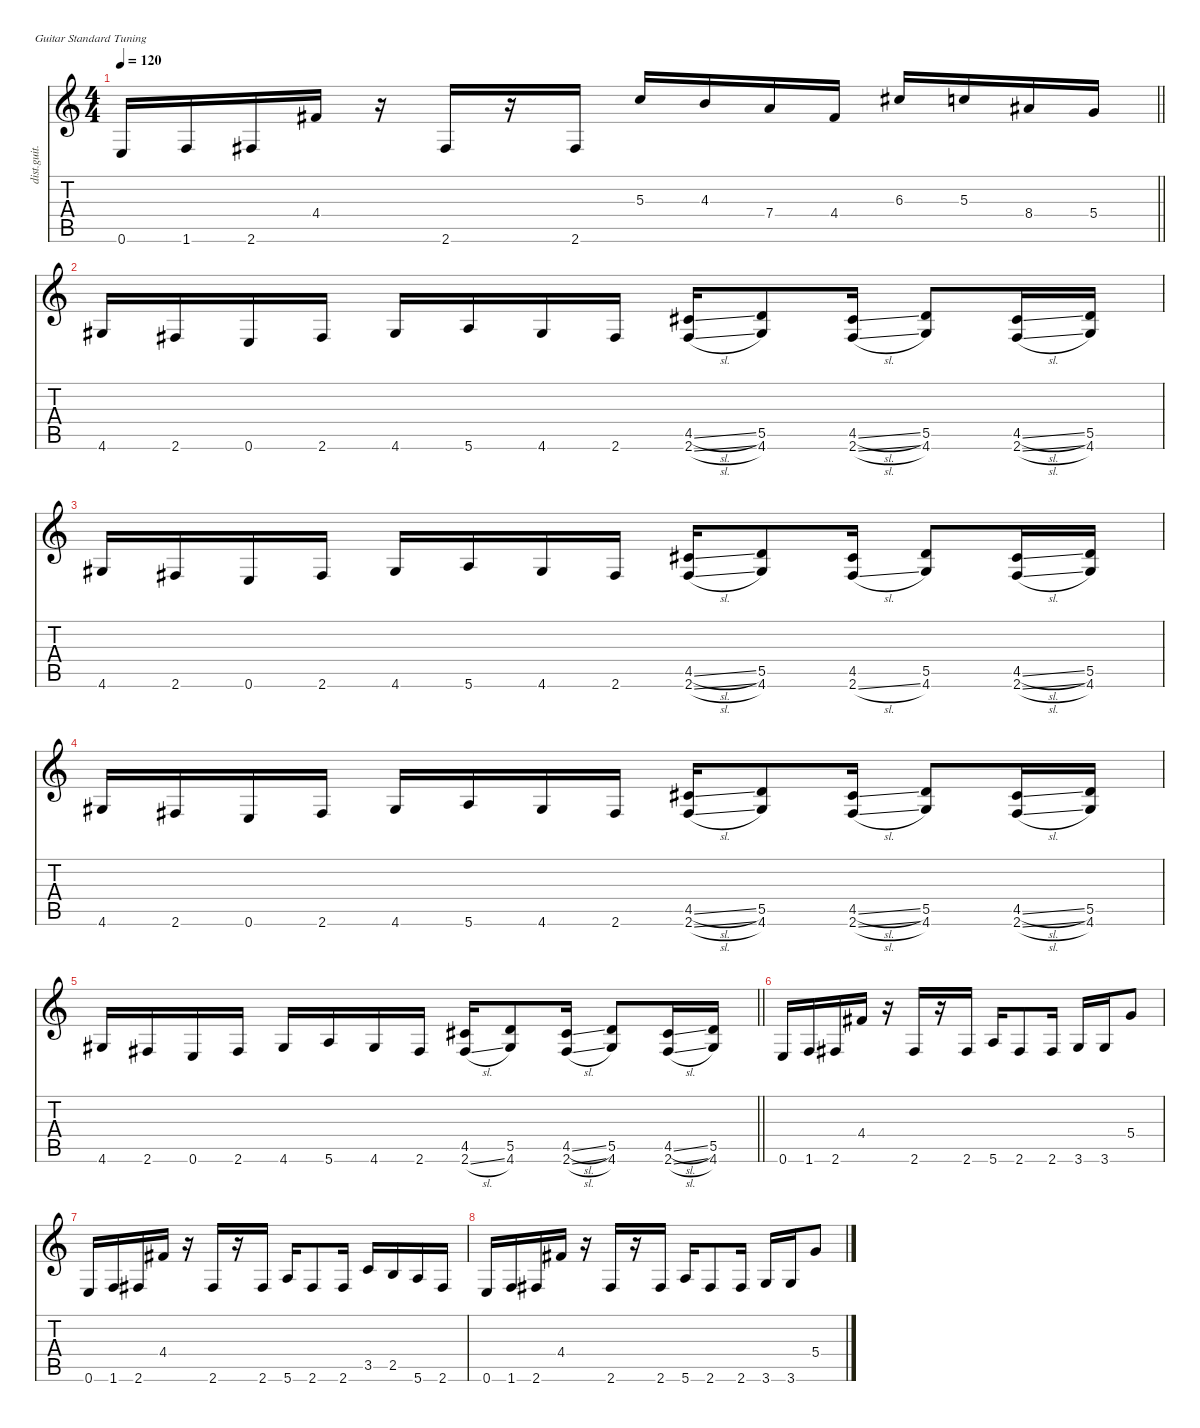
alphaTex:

\defaultSystemsLayout 4
\hideDynamics
\bracketExtendMode nobrackets
\otherSystemsTrackNameOrientation horizontal
\track ("Guitar 1" "dist.guit.") {defaultSystemsLayout 4 instrument distortionguitar}
\staff {score tabs}
\tuning (E4 B3 G3 D3 A2 E2)
\ts (4 4)
\tempo 120
\clef g2
\barLineRight lightlight
\ks c
0.6.16{dy f beam Up} 1.6.16{beam Up} 2.6{acc #}.16{beam Up} 4.4{acc #}.16{beam Up} r.16{beam Up} 2.6{acc #}.16{beam Up} r.16{beam Up} 2.6{acc #}.16{beam Up} 5.3.16{beam Up} 4.3.16{beam Up} 7.4.16{beam Up} 4.4{acc #}.16{beam Up} 6.3{acc #}.16{beam Up} 5.3.16{beam Up} 8.4{acc #}.16{beam Up} 5.4.16{beam Up} |
4.6{acc #}.16{beam Up} 2.6{acc #}.16{beam Up} 0.6.16{beam Up} 2.6{acc #}.16{beam Up} 4.6{acc #}.16{beam Up} 5.6.16{beam Up} 4.6{acc #}.16{beam Up} 2.6{acc #}.16{beam Up} (4.5{sl acc #} 2.6{sl acc #}).16{beam Up} (5.5 4.6{acc #}).8{beam Up} (4.5{sl acc #} 2.6{sl acc #}).16{beam Up} (5.5 4.6{acc #}).8{beam Up} (4.5{sl acc #} 2.6{sl acc #}).16{beam Up} (5.5 4.6{acc #}).16{beam Up} |
4.6{acc #}.16{beam Up} 2.6{acc #}.16{beam Up} 0.6.16{beam Up} 2.6{acc #}.16{beam Up} 4.6{acc #}.16{beam Up} 5.6.16{beam Up} 4.6{acc #}.16{beam Up} 2.6{acc #}.16{beam Up} (4.5{sl acc #} 2.6{sl acc #}).16{beam Up} (5.5 4.6{acc #}).8{beam Up} (4.5{acc #} 2.6{sl acc #}).16{beam Up} (5.5 4.6{acc #}).8{beam Up} (4.5{sl acc #} 2.6{sl acc #}).16{beam Up} (5.5 4.6{acc #}).16{beam Up} |
4.6{acc #}.16{beam Up} 2.6{acc #}.16{beam Up} 0.6.16{beam Up} 2.6{acc #}.16{beam Up} 4.6{acc #}.16{beam Up} 5.6.16{beam Up} 4.6{acc #}.16{beam Up} 2.6{acc #}.16{beam Up} (4.5{sl acc #} 2.6{sl acc #}).16{beam Up} (5.5 4.6{acc #}).8{beam Up} (4.5{sl acc #} 2.6{sl acc #}).16{beam Up} (5.5 4.6{acc #}).8{beam Up} (4.5{sl acc #} 2.6{sl acc #}).16{beam Up} (5.5 4.6{acc #}).16{beam Up} |
\barLineRight lightlight
4.6{acc #}.16{beam Up} 2.6{acc #}.16{beam Up} 0.6.16{beam Up} 2.6{acc #}.16{beam Up} 4.6{acc #}.16{beam Up} 5.6.16{beam Up} 4.6{acc #}.16{beam Up} 2.6{acc #}.16{beam Up} (4.5{acc #} 2.6{sl acc #}).16{beam Up} (5.5 4.6{acc #}).8{beam Up} (4.5{sl acc #} 2.6{sl acc #}).16{beam Up} (5.5 4.6{acc #}).8{beam Up} (4.5{sl acc #} 2.6{sl acc #}).16{beam Up} (5.5 4.6{acc #}).16{beam Up} |
0.6.16{beam Up} 1.6.16{beam Up} 2.6{acc #}.16{beam Up} 4.4{acc #}.16{beam Up} r.16{beam Up} 2.6{acc #}.16{beam Up} r.16{beam Up} 2.6{acc #}.16{beam Up} 5.6.16{beam Up} 2.6{acc #}.8{beam Up} 2.6{acc #}.16{beam Up} 3.6.16{beam Up} 3.6.16{beam Up} 5.4.8{beam Up} |
0.6.16{beam Up} 1.6.16{beam Up} 2.6{acc #}.16{beam Up} 4.4{acc #}.16{beam Up} r.16{beam Up} 2.6{acc #}.16{beam Up} r.16{beam Up} 2.6{acc #}.16{beam Up} 5.6.16{beam Up} 2.6{acc #}.8{beam Up} 2.6{acc #}.16{beam Up} 3.5.16{beam Up} 2.5.16{beam Up} 5.6.16{beam Up} 2.6{acc #}.16{beam Up} |
0.6.16{beam Up} 1.6.16{beam Up} 2.6{acc #}.16{beam Up} 4.4{acc #}.16{beam Up} r.16{beam Up} 2.6{acc #}.16{beam Up} r.16{beam Up} 2.6{acc #}.16{beam Up} 5.6.16{beam Up} 2.6{acc #}.8{beam Up} 2.6{acc #}.16{beam Up} 3.6.16{beam Up} 3.6.16{beam Up} 5.4.8{beam Up}
